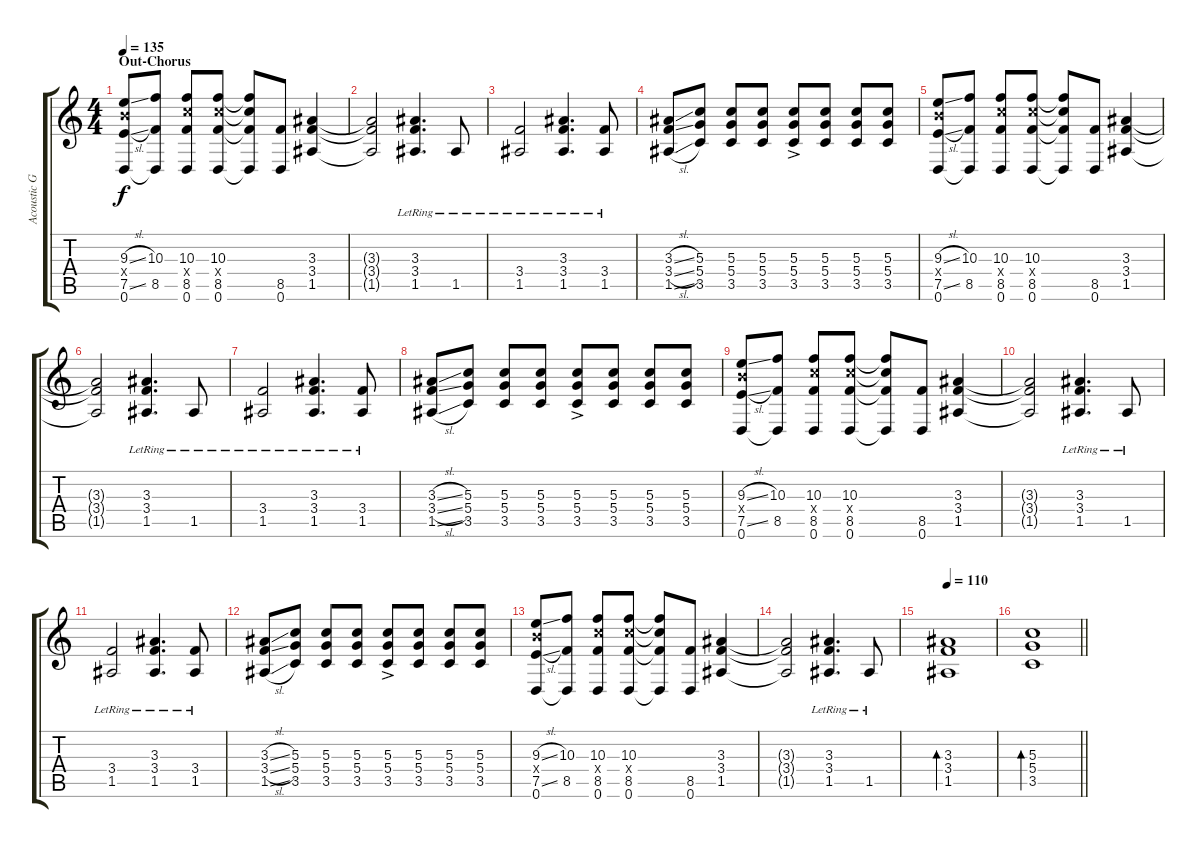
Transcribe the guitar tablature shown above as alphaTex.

\track ("Acoustic Guitar 1" "Acoustic G") {instrument acousticguitarsteel}
\staff {score tabs}
\tuning (E4 B3 G3 D3 A2 D2) {hide}
\ts (4 4)
\section ("" "Out-Chorus")
\tempo 135
\clef g2
\ks c
(9.3{sl} 9.4{x} 7.5{sl} 0.6).8{dy f} (10.3 8.5 0.6{t}).8 (10.3 10.4{x} 8.5 0.6).8 (10.3 10.4{x} 8.5 0.6).8 (10.3{t} 10.4{t} 8.5{t} 0.6{t}).8 (8.5 0.6).8 (3.3 3.4 1.5).4 |
(3.3{t} 3.4{t} 1.5{t}).2 (3.3{lr} 3.4{lr} 1.5{lr}).4{d} 1.5{lr}.8 |
(3.4{lr} 1.5{lr}).2 (3.3{lr} 3.4{lr} 1.5{lr}).4{d} (3.4{lr} 1.5{lr}).8 |
(3.3{sl} 3.4{sl} 1.5{sl}).8 (5.3 5.4 3.5).8 (5.3 5.4 3.5).8 (5.3 5.4 3.5).8 (5.3{ac} 5.4{ac} 3.5{ac}).8 (5.3 5.4 3.5).8 (5.3 5.4 3.5).8 (5.3 5.4 3.5).8 |
(9.3{sl} 9.4{x} 7.5{sl} 0.6).8 (10.3 8.5 0.6{t}).8 (10.3 10.4{x} 8.5 0.6).8 (10.3 10.4{x} 8.5 0.6).8 (10.3{t} 10.4{t} 8.5{t} 0.6{t}).8 (8.5 0.6).8 (3.3 3.4 1.5).4 |
(3.3{t} 3.4{t} 1.5{t}).2 (3.3{lr} 3.4{lr} 1.5{lr}).4{d} 1.5{lr}.8 |
(3.4{lr} 1.5{lr}).2 (3.3{lr} 3.4{lr} 1.5{lr}).4{d} (3.4{lr} 1.5{lr}).8 |
(3.3{sl} 3.4{sl} 1.5{sl}).8 (5.3 5.4 3.5).8 (5.3 5.4 3.5).8 (5.3 5.4 3.5).8 (5.3{ac} 5.4{ac} 3.5{ac}).8 (5.3 5.4 3.5).8 (5.3 5.4 3.5).8 (5.3 5.4 3.5).8 |
(9.3{sl} 9.4{x} 7.5{sl} 0.6).8 (10.3 8.5 0.6{t}).8 (10.3 10.4{x} 8.5 0.6).8 (10.3 10.4{x} 8.5 0.6).8 (10.3{t} 10.4{t} 8.5{t} 0.6{t}).8 (8.5 0.6).8 (3.3 3.4 1.5).4 |
(3.3{t} 3.4{t} 1.5{t}).2 (3.3{lr} 3.4{lr} 1.5{lr}).4{d} 1.5{lr}.8 |
(3.4{lr} 1.5{lr}).2 (3.3{lr} 3.4{lr} 1.5{lr}).4{d} (3.4{lr} 1.5{lr}).8 |
(3.3{sl} 3.4{sl} 1.5{sl}).8 (5.3 5.4 3.5).8 (5.3 5.4 3.5).8 (5.3 5.4 3.5).8 (5.3{ac} 5.4{ac} 3.5{ac}).8 (5.3 5.4 3.5).8 (5.3 5.4 3.5).8 (5.3 5.4 3.5).8 |
(9.3{sl} 9.4{x} 7.5{sl} 0.6).8 (10.3 8.5 0.6{t}).8 (10.3 10.4{x} 8.5 0.6).8 (10.3 10.4{x} 8.5 0.6).8 (10.3{t} 10.4{t} 8.5{t} 0.6{t}).8 (8.5 0.6).8 (3.3 3.4 1.5).4 |
(3.3{t} 3.4{t} 1.5{t}).2 (3.3{lr} 3.4{lr} 1.5{lr}).4{d} 1.5{lr}.8 |
\tempo 110
(3.3 3.4 1.5).1{bd 120} |
\barLineRight lightlight
(5.3 5.4 3.5).1{bd 120}
